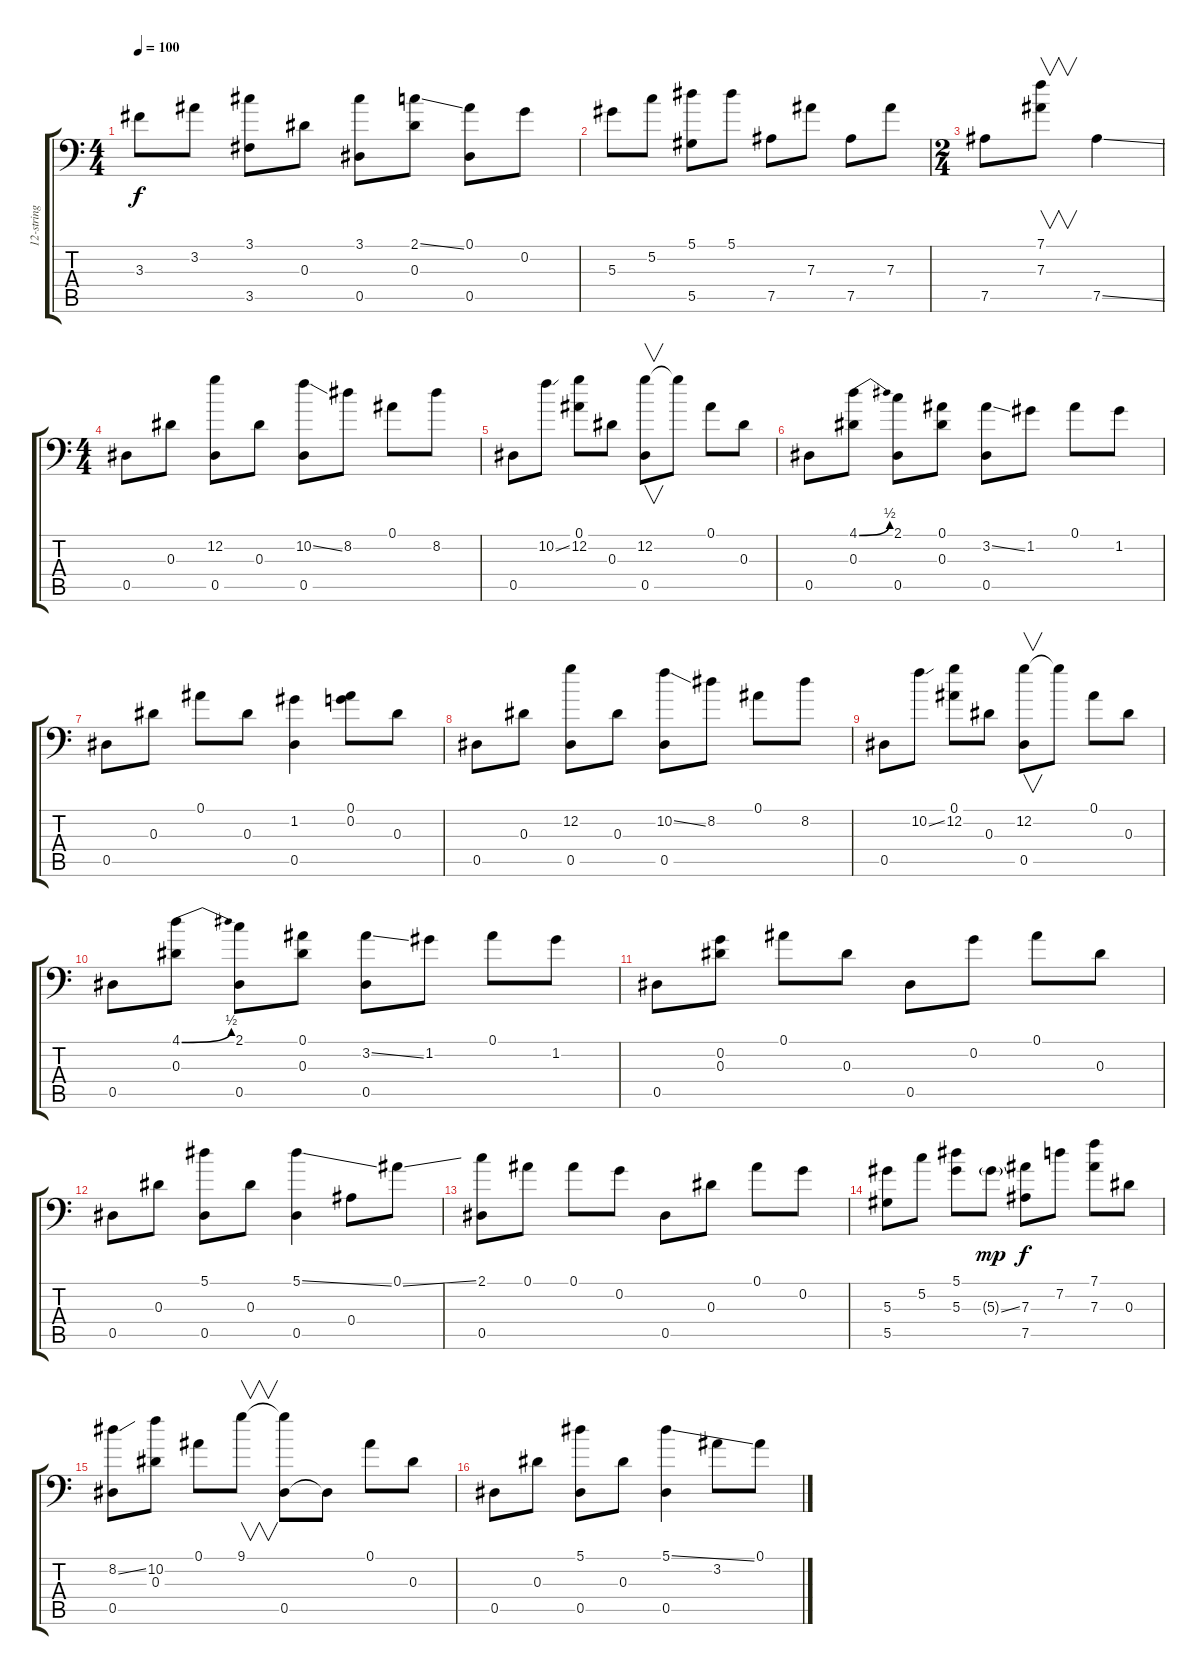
\track ("12-string guitar" "12-string ") {instrument acousticguitarsteel}
\staff {score tabs}
\tuning (Bb3 G3 Eb3 Bb2 Eb2 Bb1) {hide}
\ts (4 4)
\tempo 100
\clef f4
\ks c
3.3.8{dy f} 3.2.8 (3.1 3.5).8 0.3.8 (3.1 0.5).8 (2.1{ss} 0.3).8 (0.1 0.5).8 0.2.8 |
5.3.8 5.2.8 (5.1 5.5).8 5.1.8 7.5.8 7.3.8 7.5.8 7.3.8 |
\ts (2 4)
7.5.8 (7.1 7.3).8{v} 7.5{ss}.4 |
\ts (4 4)
0.5.8 0.3.8 (12.2 0.5).8 0.3.8 (10.2{ss} 0.5).8 8.2.8 0.1.8 8.2.8 |
0.5.8 10.2{ss}.8 (0.1 12.2).8 0.3.8 (12.2 0.5).8{v} 12.2{t}.8 0.1.8 0.3.8 |
0.5.8 (4.1{be (bend 0 0 60 2)} 0.3).8 (2.1 0.5).8 (0.1 0.3).8 (3.2{ss} 0.5).8 1.2.8 0.1.8 1.2.8 |
0.5.8 0.3.8 0.1.8 0.3.8 (1.2 0.5).4 (0.1 0.2).8 0.3.8 |
0.5.8 0.3.8 (12.2 0.5).8 0.3.8 (10.2{ss} 0.5).8 8.2.8 0.1.8 8.2.8 |
0.5.8 10.2{ss}.8 (0.1 12.2).8 0.3.8 (12.2 0.5).8{v} 12.2{t}.8 0.1.8 0.3.8 |
0.5.8 (4.1{be (bend 0 0 60 2)} 0.3).8 (2.1 0.5).8 (0.1 0.3).8 (3.2{ss} 0.5).8 1.2.8 0.1.8 1.2.8 |
0.5.8 (0.2 0.3).8 0.1.8 0.3.8 0.5.8 0.2.8 0.1.8 0.3.8 |
0.5.8 0.3.8 (5.1 0.5).8 0.3.8 (5.1{ss} 0.5).4 0.4.8 0.1{ss}.8 |
(2.1 0.5).8 0.1.8 0.1.8 0.2.8 0.5.8 0.3.8 0.1.8 0.2.8 |
(5.3 5.5).8 5.2.8 (5.1 5.3).8 5.3{ss g}.8{dy mp} (7.3 7.5).8{dy f} 7.2.8 (7.1 7.3).8 0.3.8 |
(8.2{ss} 0.5).8 (10.2 0.3).8 0.1.8 9.1.8{v} (9.1{t} 0.5).8 0.5{t}.8 0.1.8 0.3.8 |
0.5.8 0.3.8 (5.1 0.5).8 0.3.8 (5.1{ss} 0.5).4 3.2.8 0.1.8
